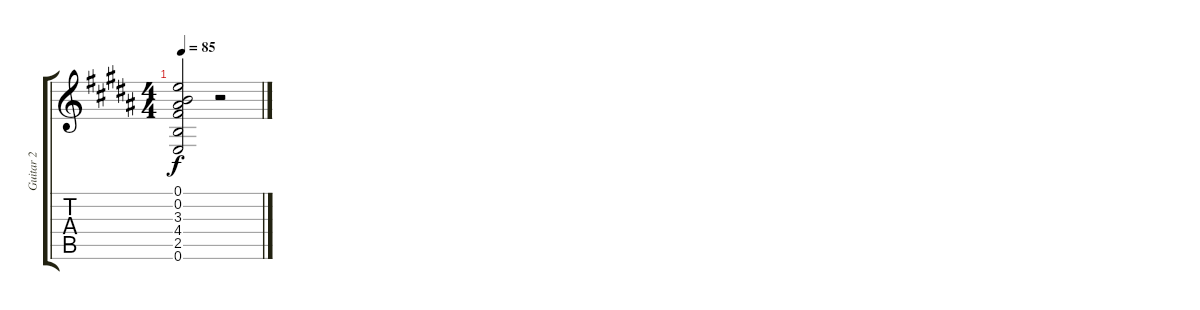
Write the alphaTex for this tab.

\track ("Guitar 2" "Guitar 2") {instrument distortionguitar}
\staff {score tabs}
\tuning (E4 B3 G3 D3 A2 E2) {hide}
\ts (4 4)
\tempo 85
\clef g2
\ks b
(0.1{t} 0.2{t} 3.3{t} 4.4{t} 2.5{t} 0.6{t}).2{dy f} r.2
